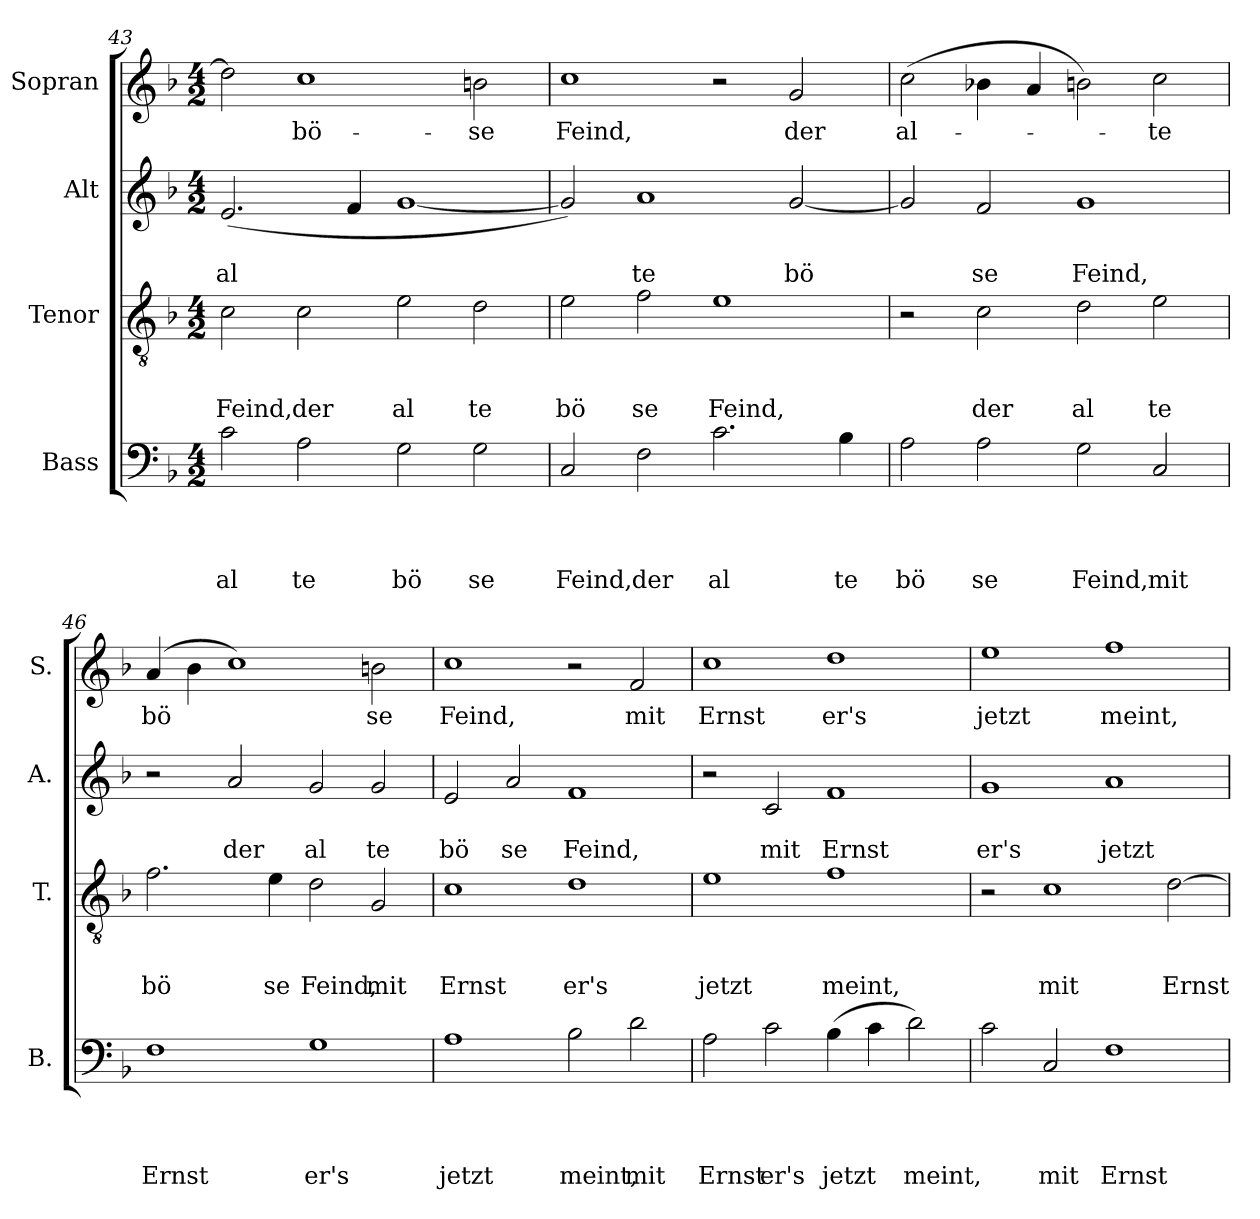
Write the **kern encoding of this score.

**kern	**text	**text	**text	**text	**kern	**text	**text	**text	**kern	**text	**text	**kern	**text
*part4	*part4	*part4	*part4	*part4	*part3	*part3	*part3	*part3	*part2	*part2	*part2	*part1	*part1
*staff4	*staff4	*staff4	*staff4	*staff4	*staff3	*staff3	*staff3	*staff3	*staff2	*staff2	*staff2	*staff1	*staff1
*I"Bass	*	*	*	*	*I"Tenor	*	*	*	*I"Alt	*	*	*I"Sopran	*
*I'B.	*	*	*	*	*I'T.	*	*	*	*I'A.	*	*	*I'S.	*
*clefF4	*	*	*	*	*clefGv2	*	*	*	*clefG2	*	*	*clefG2	*
*k[b-]	*	*	*	*	*k[b-]	*	*	*	*k[b-]	*	*	*k[b-]	*
*F:	*	*	*	*	*F:	*	*	*	*F:	*	*	*F:	*
*M4/2	*	*	*	*	*M4/2	*	*	*	*M4/2	*	*	*M4/2	*
=43	=43	=43	=43	=43	=43	=43	=43	=43	=43	=43	=43	=43	=43
!	!	!	!	!LO:LY:b	!	!	!	!LO:LY:b	!	!	!LO:LY:b	!	!
2c\	.	.	.	al	2c\	.	.	Feind,	(<2.e/	.	al	2dd\]	.
!	!	!	!	!LO:LY:b	!	!	!	!LO:LY:b	!	!	!	!	!LO:LY:b
2A\	.	.	.	te	2c\	.	.	der	.	.	.	1cc	bö-
.	.	.	.	.	.	.	.	.	4f/	.	.	.	.
!	!	!	!	!LO:LY:b	!	!	!	!LO:LY:b	!	!	!	!	!
2G\	.	.	.	bö	2e\	.	.	al	[<1g	.	.	.	.
!	!	!	!	!LO:LY:b	!	!	!	!LO:LY:b	!	!	!	!	!LO:LY:b
2G\	.	.	.	se	2d\	.	.	te	.	.	.	2bn\	-se
=44	=44	=44	=44	=44	=44	=44	=44	=44	=44	=44	=44	=44	=44
!	!	!	!	!LO:LY:b	!	!	!	!LO:LY:b	!	!	!	!	!LO:LY:b
2C/	.	.	.	Feind,	2e\	.	.	bö	2g/])	.	.	1cc	Feind,
!	!	!	!	!LO:LY:b	!	!	!	!LO:LY:b	!	!	!LO:LY:b	!	!
2F\	.	.	.	der	2f\	.	.	se	1a	.	te	.	.
!	!	!	!	!LO:LY:b	!	!	!	!LO:LY:b	!	!	!	!	!
2.c\	.	.	.	al	1e	.	.	Feind,	.	.	.	2r	.
!	!	!	!	!	!	!	!	!	!	!	!LO:LY:b	!	!LO:LY:b
.	.	.	.	.	.	.	.	.	[<2g/	.	bö	2g/	der
!	!	!	!	!LO:LY:b	!	!	!	!	!	!	!	!	!
4B-\	.	.	.	te	.	.	.	.	.	.	.	.	.
=45	=45	=45	=45	=45	=45	=45	=45	=45	=45	=45	=45	=45	=45
!	!	!	!	!LO:LY:b	!	!	!	!	!	!	!	!	!LO:LY:b
2A\	.	.	.	bö	2r	.	.	.	2g/]	.	.	(>2cc\	al-
!	!	!	!	!LO:LY:b	!	!	!	!LO:LY:b	!	!	!LO:LY:b	!	!
2A\	.	.	.	se	2c\	.	.	der	2f/	.	se	4b-X\	.
.	.	.	.	.	.	.	.	.	.	.	.	4a/	.
!	!	!	!	!LO:LY:b	!	!	!	!LO:LY:b	!	!	!LO:LY:b	!	!
2G\	.	.	.	Feind,	2d\	.	.	al	1g	.	Feind,	2bn\)	.
!	!	!	!	!LO:LY:b	!	!	!	!LO:LY:b	!	!	!	!	!LO:LY:b
2C/	.	.	.	mit	2e\	.	.	te	.	.	.	2cc\	-te
!!LO:LB:g=z
=46	=46	=46	=46	=46	=46	=46	=46	=46	=46	=46	=46	=46	=46
!	!	!	!	!LO:LY:b	!	!	!	!LO:LY:b	!	!	!	!	!LO:LY:b
1F	.	.	.	Ernst	2.f\	.	.	bö	2r	.	.	(4a/	bö
.	.	.	.	.	.	.	.	.	.	.	.	4b-\	.
!	!	!	!	!	!	!	!	!	!	!	!LO:LY:b	!	!
.	.	.	.	.	.	.	.	.	2a/	.	der	1cc)	.
!	!	!	!	!	!	!	!	!LO:LY:b	!	!	!	!	!
.	.	.	.	.	4e\	.	.	se	.	.	.	.	.
!	!	!	!	!LO:LY:b	!	!	!	!LO:LY:b	!	!	!LO:LY:b	!	!
1G	.	.	.	er's	2d\	.	.	Feind,	2g/	.	al	.	.
!	!	!	!	!	!	!	!	!LO:LY:b	!	!	!LO:LY:b	!	!LO:LY:b
.	.	.	.	.	2G/	.	.	mit	2g/	.	te	2bn\	se
=47	=47	=47	=47	=47	=47	=47	=47	=47	=47	=47	=47	=47	=47
!	!	!	!	!LO:LY:b	!	!	!	!LO:LY:b	!	!	!LO:LY:b	!	!LO:LY:b
1A	.	.	.	jetzt	1c	.	.	Ernst	2e/	.	bö	1cc	Feind,
!	!	!	!	!	!	!	!	!	!	!	!LO:LY:b	!	!
.	.	.	.	.	.	.	.	.	2a/	.	se	.	.
!	!	!	!	!LO:LY:b	!	!	!	!LO:LY:b	!	!	!LO:LY:b	!	!
2B-\	.	.	.	meint,	1d	.	.	er's	1f	.	Feind,	2r	.
!	!	!	!	!LO:LY:b	!	!	!	!	!	!	!	!	!LO:LY:b
2d\	.	.	.	mit	.	.	.	.	.	.	.	2f/	mit
=48	=48	=48	=48	=48	=48	=48	=48	=48	=48	=48	=48	=48	=48
!	!	!	!	!LO:LY:b	!	!	!	!LO:LY:b	!	!	!	!	!LO:LY:b
2A\	.	.	.	Ernst	1e	.	.	jetzt	2r	.	.	1cc	Ernst
!	!	!	!	!LO:LY:b	!	!	!	!	!	!	!LO:LY:b	!	!
2c\	.	.	.	er's	.	.	.	.	2c/	.	mit	.	.
!	!	!	!	!LO:LY:b	!	!	!	!LO:LY:b	!	!	!LO:LY:b	!	!LO:LY:b
(>4B-\	.	.	.	jetzt	1f	.	.	meint,	1f	.	Ernst	1dd	er's
4c\	.	.	.	.	.	.	.	.	.	.	.	.	.
!	!	!	!	!LO:LY:b	!	!	!	!	!	!	!	!	!
2d\)	.	.	.	meint,	.	.	.	.	.	.	.	.	.
=49	=49	=49	=49	=49	=49	=49	=49	=49	=49	=49	=49	=49	=49
!	!	!	!	!	!	!	!	!	!	!	!LO:LY:b	!	!LO:LY:b
2c\	.	.	.	.	2r	.	.	.	1g	.	er's	1ee	jetzt
!	!	!	!	!LO:LY:b	!	!	!	!LO:LY:b	!	!	!	!	!
2C/	.	.	.	mit	1c	.	.	mit	.	.	.	.	.
!	!	!	!	!LO:LY:b	!	!	!	!	!	!	!LO:LY:b	!	!LO:LY:b
1F	.	.	.	Ernst	.	.	.	.	1a	.	jetzt	1ff	meint,
!	!	!	!	!	!	!	!	!LO:LY:b	!	!	!	!	!
.	.	.	.	.	[>2d\	.	.	Ernst	.	.	.	.	.
=	=	=	=	=	=	=	=	=	=	=	=	=	=
*-	*-	*-	*-	*-	*-	*-	*-	*-	*-	*-	*-	*-	*-
